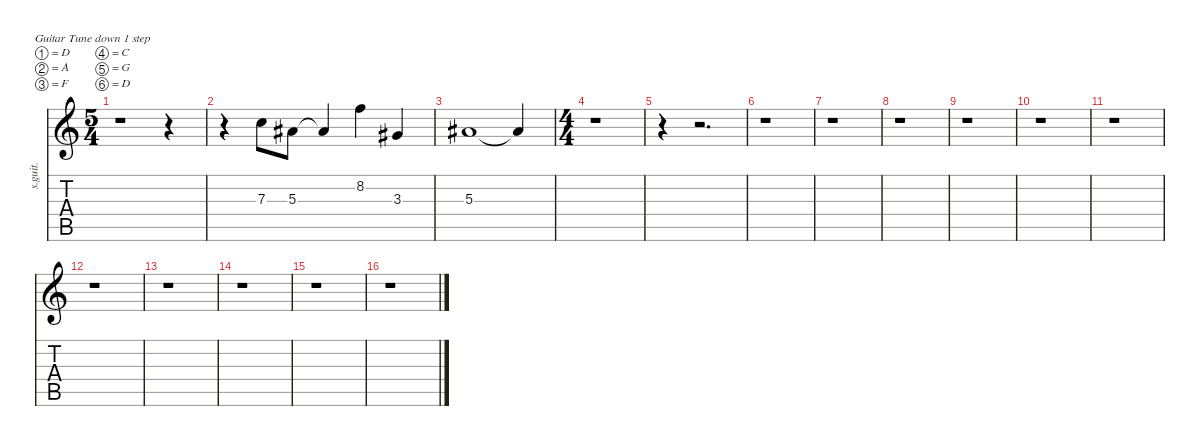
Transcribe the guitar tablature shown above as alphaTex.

\defaultSystemsLayout 4
\hideDynamics
\bracketExtendMode nobrackets
\track ("A Nameless Ghoul - Lead" "s.guit.") {instrument distortionguitar}
\staff {score tabs}
\tuning (D4 A3 F3 C3 G2 D2)
\ts (5 4)
\beaming (8 2 2 2 2)
\tempo (130 hide)
\clef g2
\ks c
r.1{dy f} r.4 |
r.4 7.3.8 5.3{acc #}.8 5.3{t acc #}.4 8.2.4 3.3{acc #}.4 |
5.3{acc #}.1 5.3{t acc #}.4 |
\ts (4 4)
\beaming (8 2 2 2 2)
r.1 |
r.4 r.2{d} |
r.1 |
r.1 |
r.1 |
r.1 |
r.1 |
r.1 |
r.1 |
r.1 |
r.1 |
r.1 |
r.1
